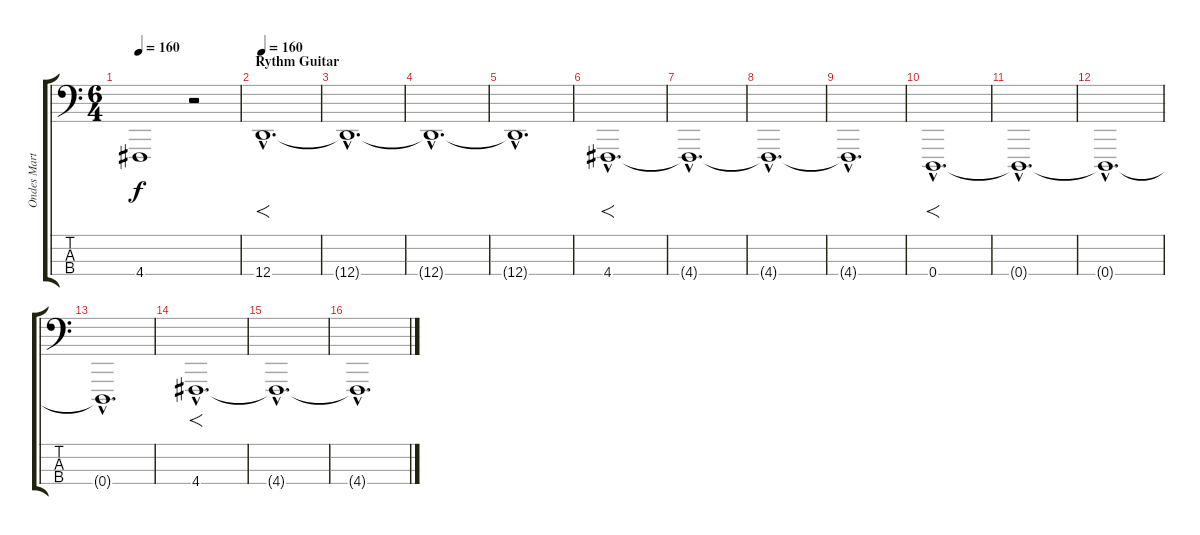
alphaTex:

\track ("Ondes Martenot - Jonny Greenwood" "Ondes Mart") {instrument synthstrings2}
\staff {score tabs}
\tuning (G2 D2 A1 D1) {hide}
\ts (6 4)
\tempo 160
\clef f4
\ks c
4.4{t}.1{dy f} r.2 |
\section ("" "Rythm Guitar")
\tempo 160
12.4{hac}.1{f d volume 10} |
12.4{hac t}.1{d} |
12.4{hac t}.1{d} |
12.4{hac t}.1{d} |
4.4{hac}.1{f d} |
4.4{hac t}.1{d} |
4.4{hac t}.1{d} |
4.4{hac t}.1{d} |
0.4{hac}.1{f d} |
0.4{hac t}.1{d} |
0.4{hac t}.1{d} |
0.4{hac t}.1{d} |
4.4{hac}.1{f d} |
4.4{hac t}.1{d} |
4.4{hac t}.1{d}
